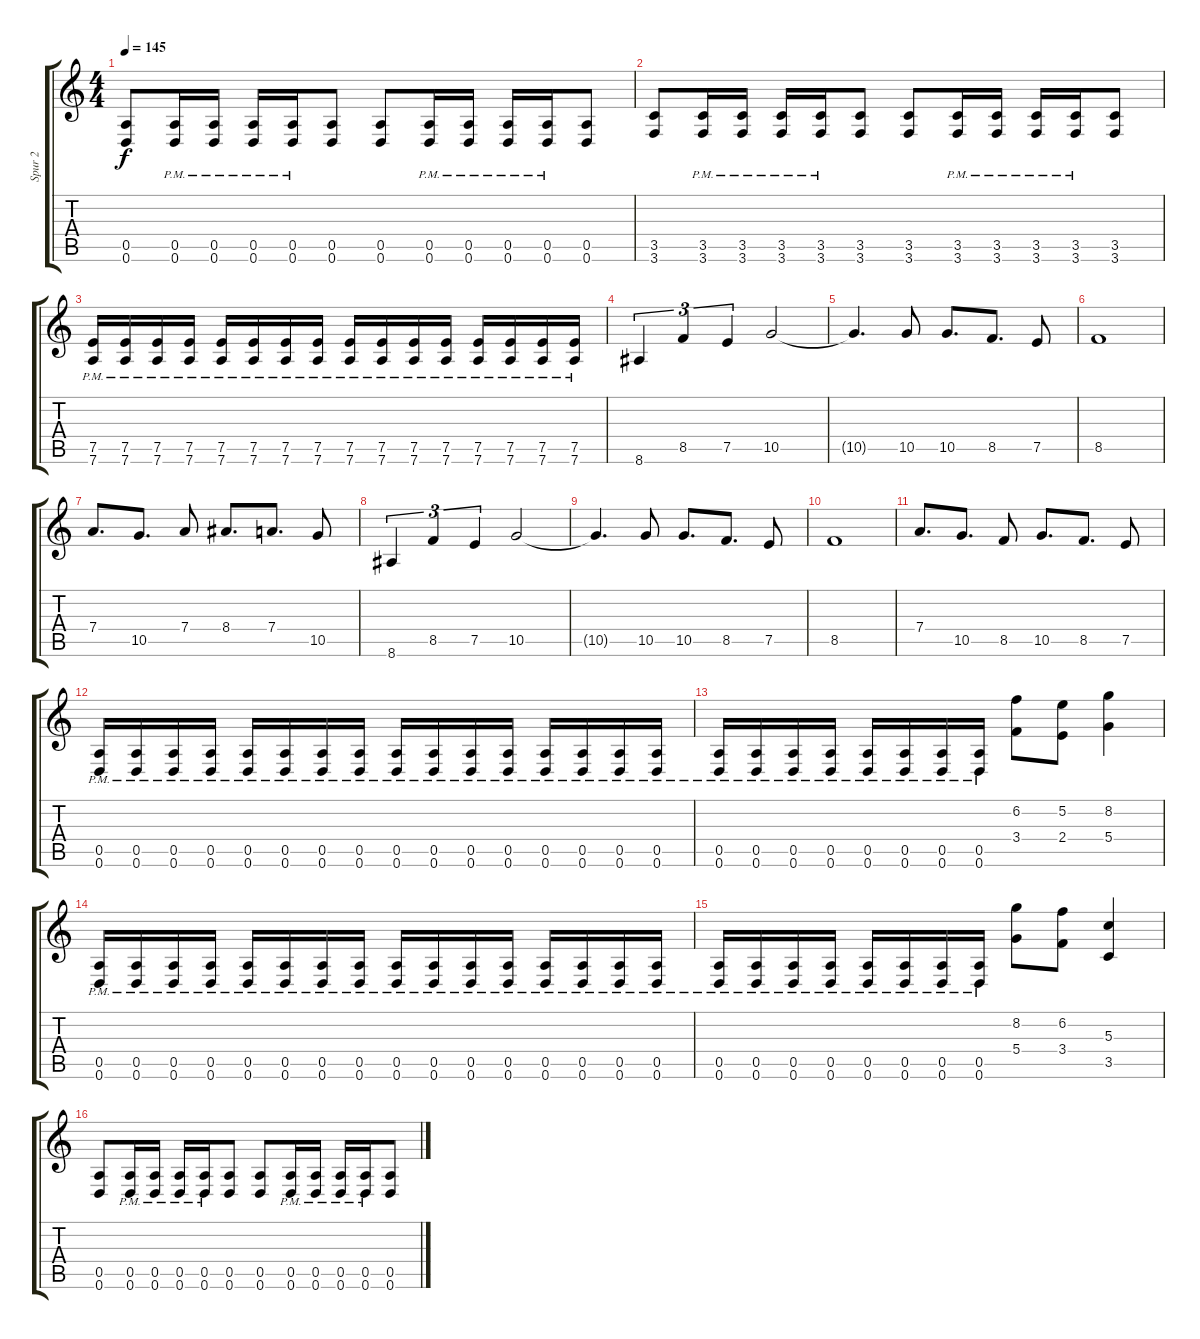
\track ("Spur 2" "Spur 2") {instrument distortionguitar}
\staff {score tabs}
\tuning (E4 B3 G3 D3 A2 D2) {hide}
\ts (4 4)
\tempo 145
\clef g2
\ks c
(0.5 0.6).8{dy f} (0.5{pm} 0.6{pm}).16 (0.5{pm} 0.6{pm}).16 (0.5{pm} 0.6{pm}).16 (0.5{pm} 0.6{pm}).16 (0.5 0.6).8 (0.5 0.6).8 (0.5{pm} 0.6{pm}).16 (0.5{pm} 0.6{pm}).16 (0.5{pm} 0.6{pm}).16 (0.5{pm} 0.6{pm}).16 (0.5 0.6).8 |
(3.5 3.6).8 (3.5{pm} 3.6{pm}).16 (3.5{pm} 3.6{pm}).16 (3.5{pm} 3.6{pm}).16 (3.5{pm} 3.6{pm}).16 (3.5 3.6).8 (3.5 3.6).8 (3.5{pm} 3.6{pm}).16 (3.5{pm} 3.6{pm}).16 (3.5{pm} 3.6{pm}).16 (3.5{pm} 3.6{pm}).16 (3.5 3.6).8 |
(7.5{pm} 7.6{pm}).16 (7.5{pm} 7.6{pm}).16 (7.5{pm} 7.6{pm}).16 (7.5{pm} 7.6{pm}).16 (7.5{pm} 7.6{pm}).16 (7.5{pm} 7.6{pm}).16 (7.5{pm} 7.6{pm}).16 (7.5{pm} 7.6{pm}).16 (7.5{pm} 7.6{pm}).16 (7.5{pm} 7.6{pm}).16 (7.5{pm} 7.6{pm}).16 (7.5{pm} 7.6{pm}).16 (7.5{pm} 7.6{pm}).16 (7.5{pm} 7.6{pm}).16 (7.5{pm} 7.6{pm}).16 (7.5{pm} 7.6{pm}).16 |
8.6.4{tu (3 2)} 8.5.4{tu (3 2)} 7.5.4{tu (3 2)} 10.5.2 |
10.5{t}.4{d} 10.5.8 10.5.8{d} 8.5.8{d} 7.5.8 |
8.5.1 |
7.4.8{d} 10.5.8{d} 7.4.8 8.4.8{d} 7.4.8{d} 10.5.8 |
8.6.4{tu (3 2)} 8.5.4{tu (3 2)} 7.5.4{tu (3 2)} 10.5.2 |
10.5{t}.4{d} 10.5.8 10.5.8{d} 8.5.8{d} 7.5.8 |
8.5.1 |
7.4.8{d} 10.5.8{d} 8.5.8 10.5.8{d} 8.5.8{d} 7.5.8 |
(0.5{pm} 0.6{pm}).16 (0.5{pm} 0.6{pm}).16 (0.5{pm} 0.6{pm}).16 (0.5{pm} 0.6{pm}).16 (0.5{pm} 0.6{pm}).16 (0.5{pm} 0.6{pm}).16 (0.5{pm} 0.6{pm}).16 (0.5{pm} 0.6{pm}).16 (0.5{pm} 0.6{pm}).16 (0.5{pm} 0.6{pm}).16 (0.5{pm} 0.6{pm}).16 (0.5{pm} 0.6{pm}).16 (0.5{pm} 0.6{pm}).16 (0.5{pm} 0.6{pm}).16 (0.5{pm} 0.6{pm}).16 (0.5{pm} 0.6{pm}).16 |
(0.5{pm} 0.6{pm}).16 (0.5{pm} 0.6{pm}).16 (0.5{pm} 0.6{pm}).16 (0.5{pm} 0.6{pm}).16 (0.5{pm} 0.6{pm}).16 (0.5{pm} 0.6{pm}).16 (0.5{pm} 0.6{pm}).16 (0.5{pm} 0.6{pm}).16 (6.2 3.4).8 (5.2 2.4).8 (8.2 5.4).4 |
(0.5{pm} 0.6{pm}).16 (0.5{pm} 0.6{pm}).16 (0.5{pm} 0.6{pm}).16 (0.5{pm} 0.6{pm}).16 (0.5{pm} 0.6{pm}).16 (0.5{pm} 0.6{pm}).16 (0.5{pm} 0.6{pm}).16 (0.5{pm} 0.6{pm}).16 (0.5{pm} 0.6{pm}).16 (0.5{pm} 0.6{pm}).16 (0.5{pm} 0.6{pm}).16 (0.5{pm} 0.6{pm}).16 (0.5{pm} 0.6{pm}).16 (0.5{pm} 0.6{pm}).16 (0.5{pm} 0.6{pm}).16 (0.5{pm} 0.6{pm}).16 |
(0.5{pm} 0.6{pm}).16 (0.5{pm} 0.6{pm}).16 (0.5{pm} 0.6{pm}).16 (0.5{pm} 0.6{pm}).16 (0.5{pm} 0.6{pm}).16 (0.5{pm} 0.6{pm}).16 (0.5{pm} 0.6{pm}).16 (0.5{pm} 0.6{pm}).16 (8.2 5.4).8 (6.2 3.4).8 (5.3 3.5).4 |
(0.5 0.6).8 (0.5{pm} 0.6{pm}).16 (0.5{pm} 0.6{pm}).16 (0.5{pm} 0.6{pm}).16 (0.5{pm} 0.6{pm}).16 (0.5 0.6).8 (0.5 0.6).8 (0.5{pm} 0.6{pm}).16 (0.5{pm} 0.6{pm}).16 (0.5{pm} 0.6{pm}).16 (0.5{pm} 0.6{pm}).16 (0.5 0.6).8
